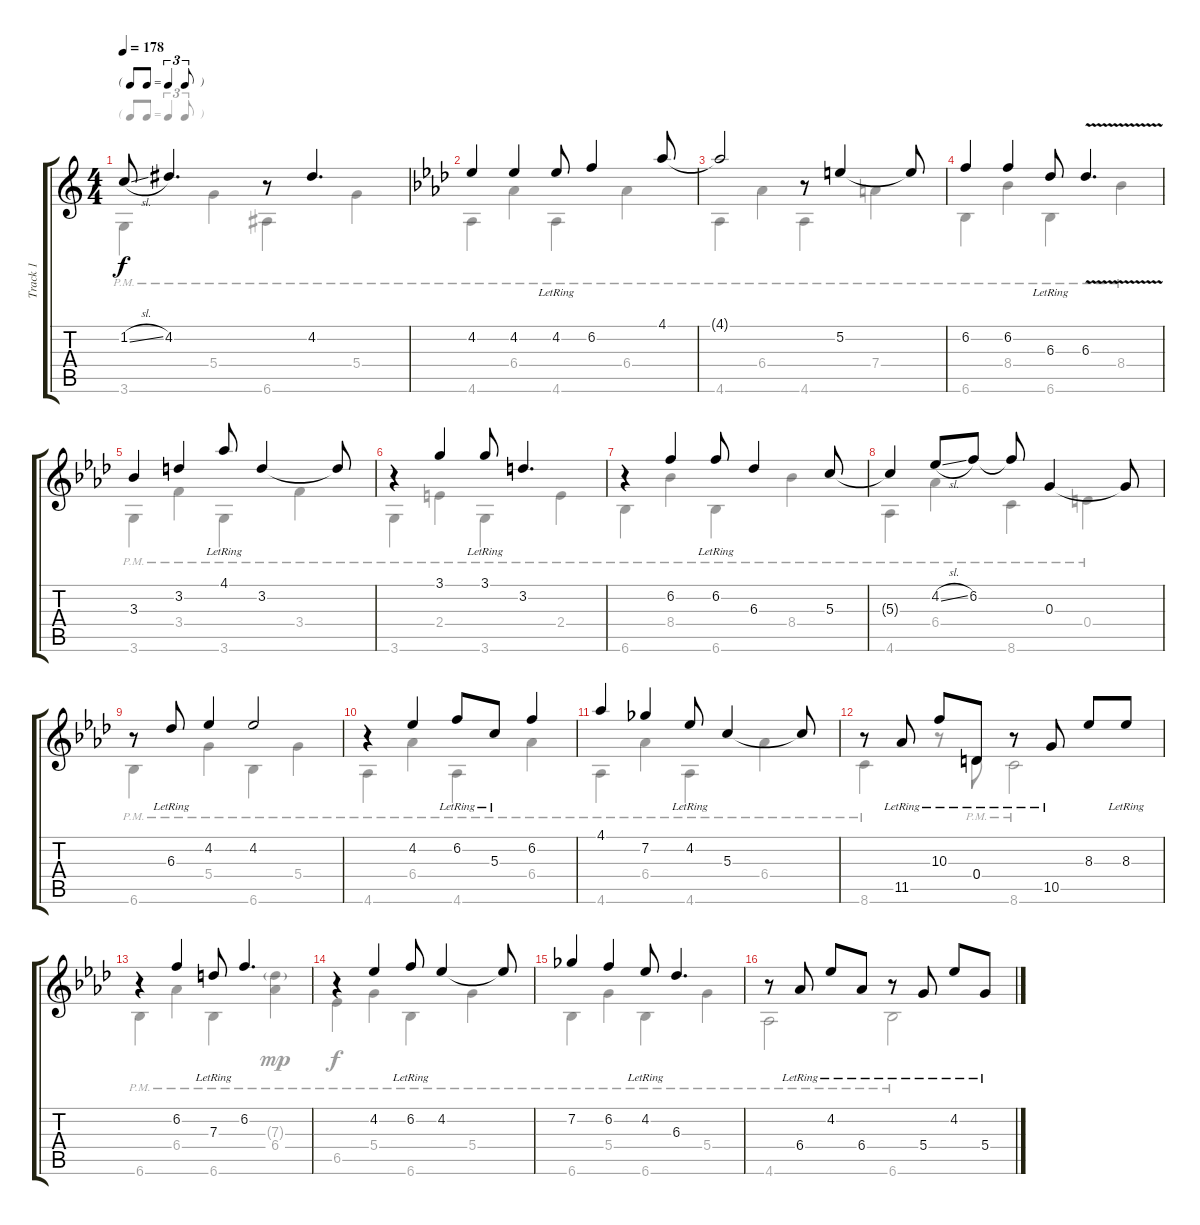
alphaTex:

\track ("Track 1" "Track 1") {instrument acousticguitarsteel}
\staff {score tabs}
\tuning (E4 B3 G3 D3 A2 E2) {hide}
\voice
\ts (4 4)
\tf triplet8th
\tempo 178
\clef g2
\ks c
1.2{sl}.8{dy f} 4.2.4{d} r.8 4.2.4{d} |
\ks ab
4.2.4 4.2.4 4.2{lr}.8 6.2.4 4.1.8 |
4.1{t}.2 r.8 5.2.4 5.2{t}.8 |
6.2.4 6.2.4 6.3{lr}.8 6.3{v}.4{d} |
3.3.4 3.2.4 4.1{lr}.8 3.2.4 3.2{t}.8 |
r.4 3.1.4 3.1{lr}.8 3.2.4{d} |
r.4 6.2.4 6.2{lr}.8 6.3.4 5.3.8 |
5.3{t}.4 4.2{sl}.8 6.2.8 6.2{t}.8 0.3.4 0.3{t}.8 |
r.8 6.3{lr}.8 4.2.4 4.2.2 |
r.4 4.2.4 6.2{lr}.8 5.3{lr}.8 6.2.4 |
4.1.4 7.2.4 4.2{lr}.8 5.3.4 5.3{t}.8 |
r.8 11.5{lr}.8 10.3{lr}.8 0.4{lr}.8 r.8 10.5{lr}.8 8.3.8 8.3{lr}.8 |
r.4 6.2.4 7.3{lr}.8 6.2.4{d} |
r.4 4.2.4 6.2{lr}.8 4.2.4 4.2{t}.8 |
7.2.4 6.2.4 4.2{lr}.8 6.3.4{d} |
r.8 6.4{lr}.8 4.2{lr}.8 6.4{lr}.8 r.8 5.4{lr}.8 4.2{lr}.8 5.4{lr}.8
\voice
\clef g2
\ottava regular
\simile none
\ks c
3.6{pm}.4{dy f} 5.4{pm}.4 6.6{pm}.4 5.4{pm}.4 |
\ks ab
4.6{pm}.4 6.4{pm}.4 4.6{pm}.4 6.4{pm}.4 |
4.6{pm}.4 6.4{pm}.4 4.6{pm}.4 7.4{pm}.4 |
6.6{pm}.4 8.4{pm}.4 6.6{pm}.4 8.4{pm}.4 |
3.6{pm}.4 3.4{pm}.4 3.6{pm}.4 3.4{pm}.4 |
3.6{pm}.4 2.4{pm}.4 3.6{pm}.4 2.4{pm}.4 |
6.6{pm}.4 8.4{pm}.4 6.6{pm}.4 8.4{pm}.4 |
4.6{pm}.4 6.4{pm}.4 8.6{pm}.4 0.4{pm}.4 |
6.6{pm}.4 5.4{pm}.4 6.6{pm}.4 5.4{pm}.4 |
4.6{pm}.4 6.4{pm}.4 4.6{pm}.4 6.4{pm}.4 |
4.6{pm}.4 6.4{pm}.4 4.6{pm}.4 6.4{pm}.4 |
8.6{pm}.4 r.8 0.4{pm}.8 8.6{pm}.2 |
6.6{pm}.4 6.4{pm}.4 6.6{pm}.4 (7.3{g} 6.4{pm}).4{dy mp} |
6.5{pm}.4{dy f} 5.4{pm}.4 6.6{pm}.4 5.4{pm}.4 |
6.6{pm}.4 5.4{pm}.4 6.6{pm}.4 5.4{pm}.4 |
4.6{pm}.2 6.6{pm}.2
